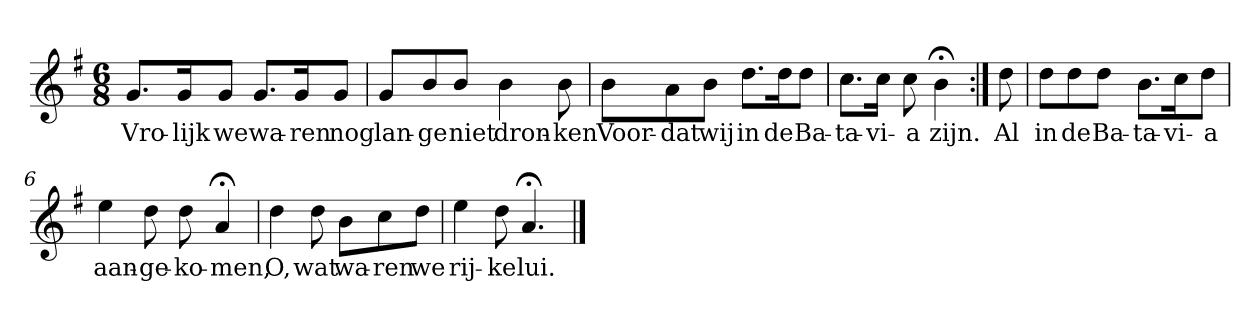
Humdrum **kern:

**kern	**text
*part1	*part1
*staff1	*staff1
*clefG2	*
*k[f#]	*
*G:	*
*M6/8	*
*MM120	*
=1	=1
8.g/L	Vro-
16g/K	-lijk
8g/J	we
8.g/L	wa-
16g/K	-ren
8g/J	nog
=2	=2
8g/L	lan-
8b/	-ge
8b/J	niet
4b	dron-
8b	-ken
=3	=3
8b\L	Voor-
8a\	-dat
8b\J	wij
8.dd\L	in
16dd\K	de
8dd\J	Ba-
=4	=4
8.cc\L	-ta-
16cc\Jk	-vi-
8cc	-a
4b;<	zijn.
=:|!	=:|!
8dd	Al
=5	=5
8dd\L	in
8dd\	de
8dd\J	Ba-
8.b\L	-ta-
16cc\K	-vi-
8dd\J	-a
=6	=6
4ee	aan-
8dd	-ge-
8dd	-ko-
4a;<	-men,
=7	=7
4dd	O,
8dd	wat
8b\L	wa-
8cc\	-ren
8dd\J	we
=8	=8
4ee	rij-
8dd	-ke
4.a;<	lui.
==	==
*-	*-
